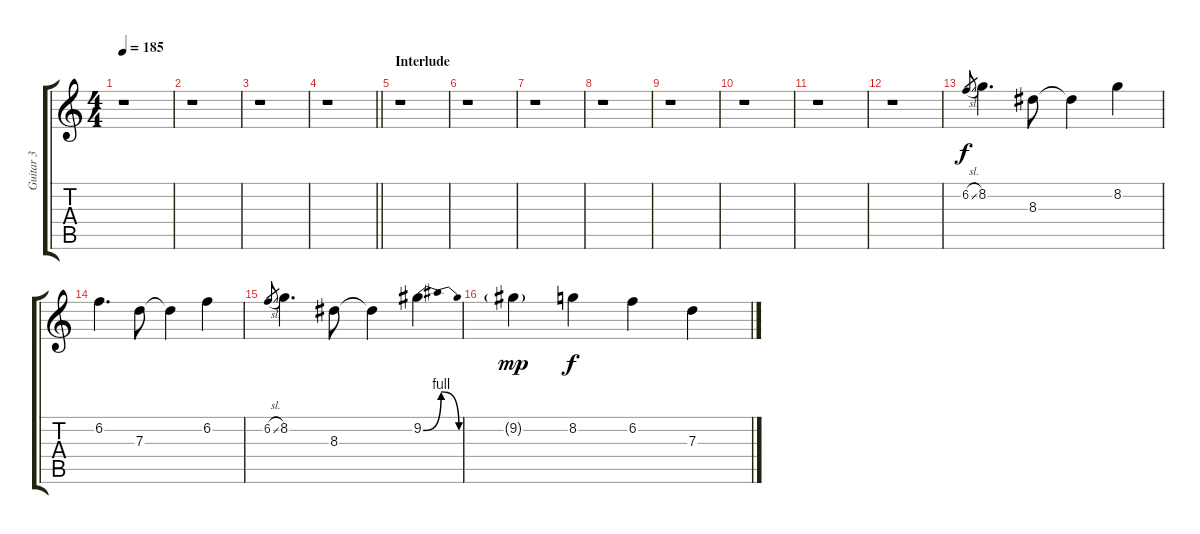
\track ("Guitar 3" "Guitar 3") {instrument distortionguitar}
\staff {score tabs}
\tuning (E4 B3 G3 D3 A2 D2) {hide}
\ts (4 4)
\tempo 185
\clef g2
\ks c
r.1{dy f} |
r.1 |
r.1 |
\barLineRight lightlight
r.1 |
\section ("" "Interlude")
r.1 |
r.1 |
r.1 |
r.1 |
r.1 |
r.1 |
r.1 |
r.1 |
6.2{sl}.8{gr} 8.2.4{d} 8.3.8 8.3{t}.4 8.2.4 |
6.2.4{d} 7.3.8 7.3{t}.4 6.2.4 |
6.2{sl}.8{gr} 8.2.4{d} 8.3.8 8.3{t}.4 9.2{be (bendrelease 0 0 15 4 15 4 60 0)}.4 |
9.2{g}.4{dy mp} 8.2.4{dy f} 6.2.4 7.3.4
